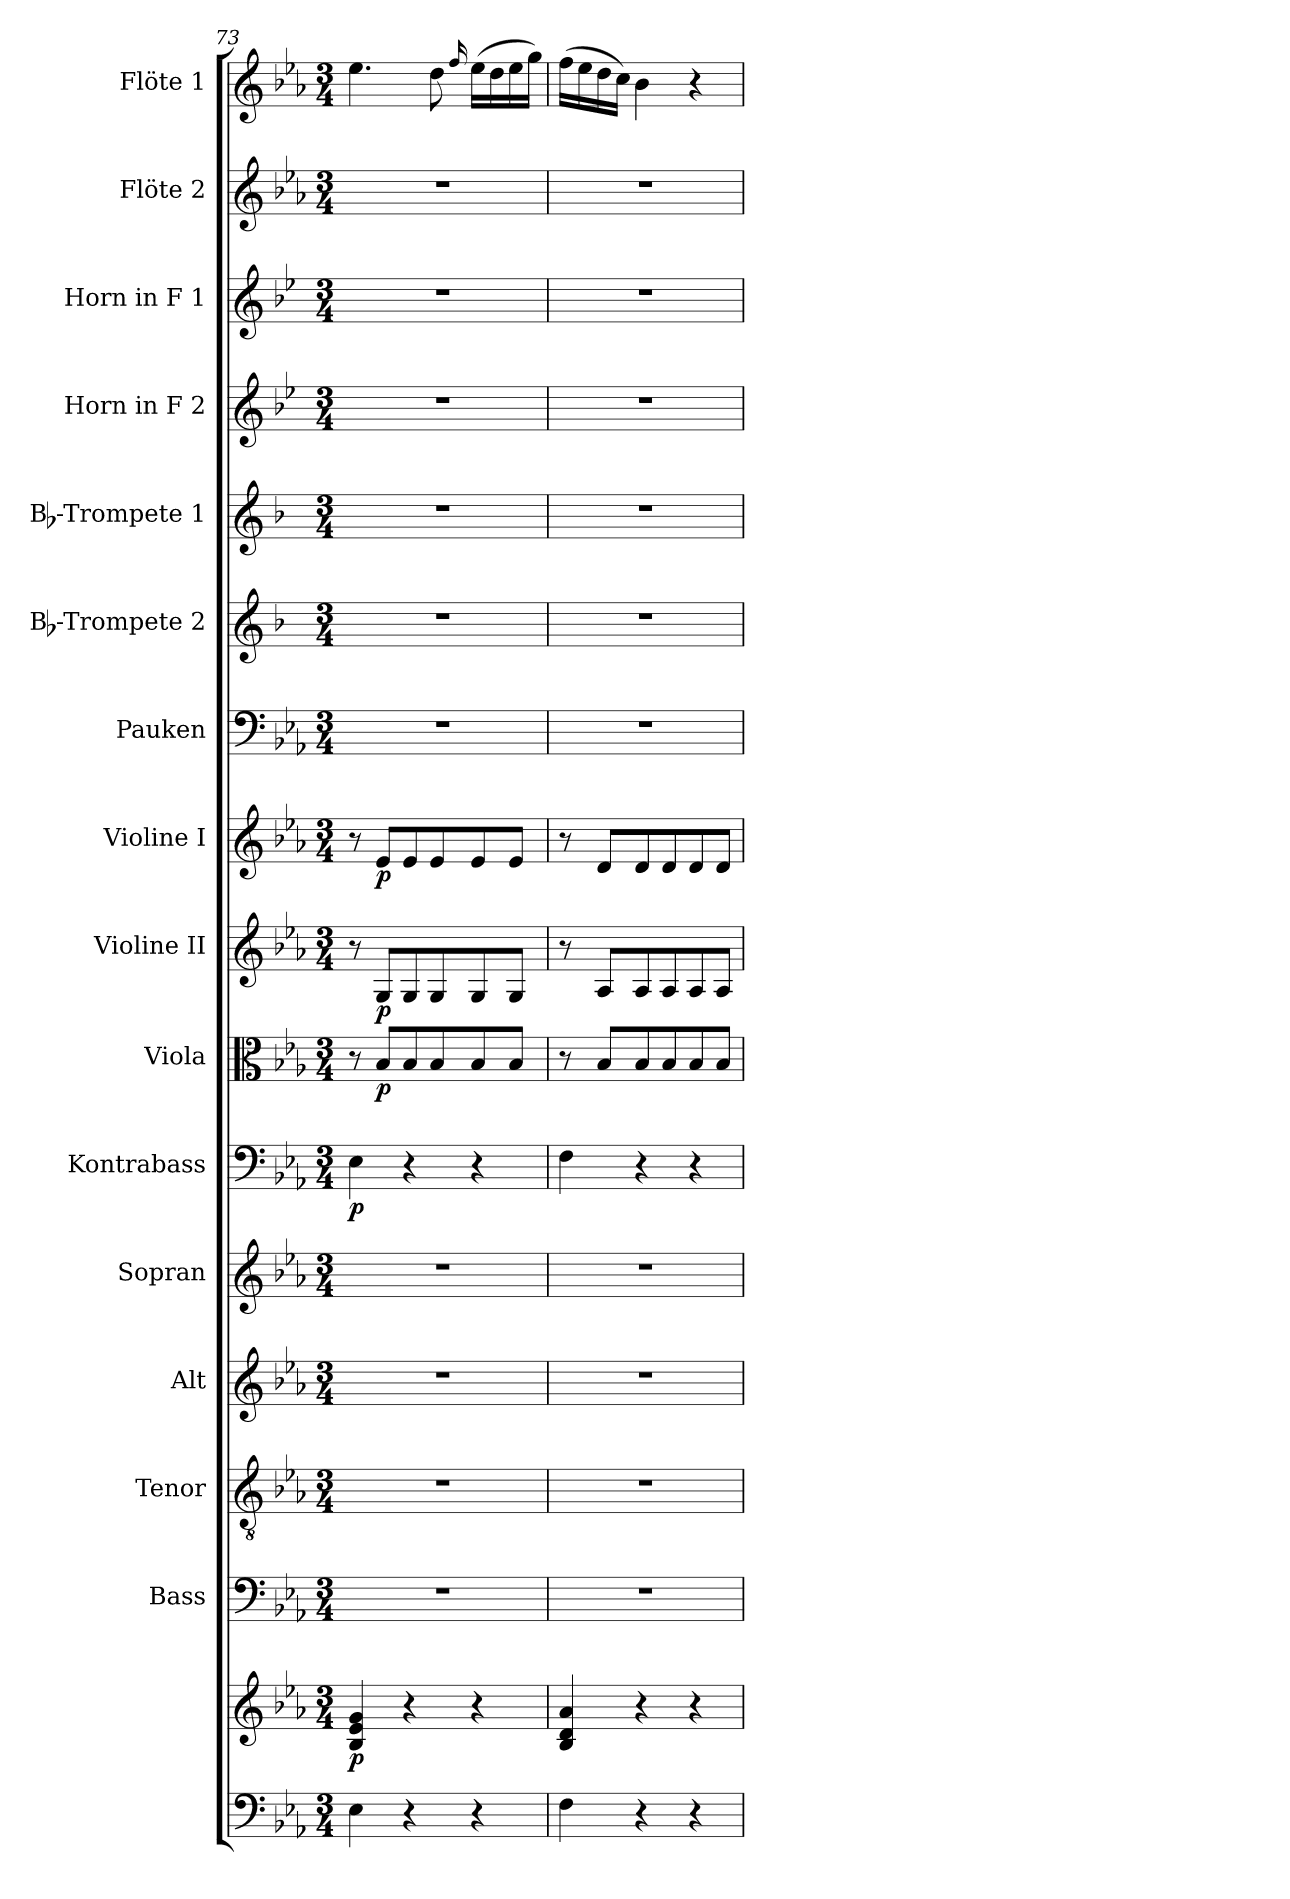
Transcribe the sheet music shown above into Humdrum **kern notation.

**kern	**kern	**dynam	**kern	**kern	**kern	**kern	**kern	**dynam	**kern	**dynam	**kern	**dynam	**kern	**dynam	**kern	**kern	**kern	**kern	**kern	**kern	**kern
*part16	*part16	*part16	*part15	*part14	*part13	*part12	*part11	*part11	*part10	*part10	*part9	*part9	*part8	*part8	*part7	*part6	*part5	*part4	*part3	*part2	*part1
*staff17	*staff16	*staff16/17	*staff15	*staff14	*staff13	*staff12	*staff11	*staff11	*staff10	*staff10	*staff9	*staff9	*staff8	*staff8	*staff7	*staff6	*staff5	*staff4	*staff3	*staff2	*staff1
*	*	*	*I"Bass	*I"Tenor	*I"Alt	*I"Sopran	*I"Kontrabass	*	*I"Viola	*	*I"Violine II	*	*I"Violine I	*	*I"Pauken	*I"Bb-Trompete 2	*I"Bb-Trompete 1	*I"Horn in F 2	*I"Horn in F 1	*I"Flöte 2	*I"Flöte 1
*	*	*	*I'B.	*I'T.	*I'A.	*I'S.	*I'Kb.	*	*I'Vla.	*	*I'Vl. II	*	*I'Vl. I	*	*I'Pk.	*I'Bb Trp. 2	*I'Bb Trp. 1	*	*	*I'Fl. 2	*I'Fl. 1
*clefF4	*clefG2	*	*clefF4	*clefGv2	*clefG2	*clefG2	*clefF4	*	*clefC3	*	*clefG2	*	*clefG2	*	*clefF4	*clefG2	*clefG2	*clefG2	*clefG2	*clefG2	*clefG2
*	*	*	*	*	*	*	*ITrd7c12	*	*	*	*	*	*	*	*	*ITrd1c2	*ITrd1c2	*ITrd4c7	*ITrd4c7	*	*
*k[b-e-a-]	*k[b-e-a-]	*	*k[b-e-a-]	*k[b-e-a-]	*k[b-e-a-]	*k[b-e-a-]	*k[b-e-a-]	*	*k[b-e-a-]	*	*k[b-e-a-]	*	*k[b-e-a-]	*	*k[b-e-a-]	*k[b-e-a-]	*k[b-e-a-]	*k[b-e-a-]	*k[b-e-a-]	*k[b-e-a-]	*k[b-e-a-]
*E-:	*E-:	*	*E-:	*E-:	*E-:	*E-:	*E-:	*	*E-:	*	*E-:	*	*E-:	*	*E-:	*E-:	*E-:	*E-:	*E-:	*E-:	*E-:
*M3/4	*M3/4	*	*M3/4	*M3/4	*M3/4	*M3/4	*M3/4	*	*M3/4	*	*M3/4	*	*M3/4	*	*M3/4	*M3/4	*M3/4	*M3/4	*M3/4	*M3/4	*M3/4
=73	=73	=73	=73	=73	=73	=73	=73	=73	=73	=73	=73	=73	=73	=73	=73	=73	=73	=73	=73	=73	=73
!	!	!LO:DY:b	!	!	!	!	!	!LO:DY:b	!	!	!	!	!	!	!	!	!	!	!	!	!
4E-\	4B-/ 4e-/ 4g/	p	2.r	2.r	2.r	2.r	4EE-\	p	8r	.	8r	.	8r	.	2.r	2.r	2.r	2.r	2.r	2.r	4.ee-\
!	!	!	!	!	!	!	!	!	!	!LO:DY:b	!	!LO:DY:b	!	!LO:DY:b	!	!	!	!	!	!	!
.	.	.	.	.	.	.	.	.	8B-/L	p	8G/L	p	8e-/L	p	.	.	.	.	.	.	.
4r	4r	.	.	.	.	.	4r	.	8B-/	.	8G/	.	8e-/	.	.	.	.	.	.	.	.
.	.	.	.	.	.	.	.	.	8B-/	.	8G/	.	8e-/	.	.	.	.	.	.	.	8dd\
.	.	.	.	.	.	.	.	.	.	.	.	.	.	.	.	.	.	.	.	.	16qqff/
4r	4r	.	.	.	.	.	4r	.	8B-/	.	8G/	.	8e-/	.	.	.	.	.	.	.	(>16ee-\LL
.	.	.	.	.	.	.	.	.	.	.	.	.	.	.	.	.	.	.	.	.	16dd\
.	.	.	.	.	.	.	.	.	8B-/J	.	8G/J	.	8e-/J	.	.	.	.	.	.	.	16ee-\
.	.	.	.	.	.	.	.	.	.	.	.	.	.	.	.	.	.	.	.	.	16gg\JJ)
=74	=74	=74	=74	=74	=74	=74	=74	=74	=74	=74	=74	=74	=74	=74	=74	=74	=74	=74	=74	=74	=74
4F\	4B-/ 4d/ 4a-/	.	2.r	2.r	2.r	2.r	4FF\	.	8r	.	8r	.	8r	.	2.r	2.r	2.r	2.r	2.r	2.r	(>16ff\LL
.	.	.	.	.	.	.	.	.	.	.	.	.	.	.	.	.	.	.	.	.	16ee-\
.	.	.	.	.	.	.	.	.	8B-/L	.	8A-/L	.	8d/L	.	.	.	.	.	.	.	16dd\
.	.	.	.	.	.	.	.	.	.	.	.	.	.	.	.	.	.	.	.	.	16cc\JJ)
4r	4r	.	.	.	.	.	4r	.	8B-/	.	8A-/	.	8d/	.	.	.	.	.	.	.	4b-\
.	.	.	.	.	.	.	.	.	8B-/	.	8A-/	.	8d/	.	.	.	.	.	.	.	.
4r	4r	.	.	.	.	.	4r	.	8B-/	.	8A-/	.	8d/	.	.	.	.	.	.	.	4r
.	.	.	.	.	.	.	.	.	8B-/J	.	8A-/J	.	8d/J	.	.	.	.	.	.	.	.
=	=	=	=	=	=	=	=	=	=	=	=	=	=	=	=	=	=	=	=	=	=
*-	*-	*-	*-	*-	*-	*-	*-	*-	*-	*-	*-	*-	*-	*-	*-	*-	*-	*-	*-	*-	*-
